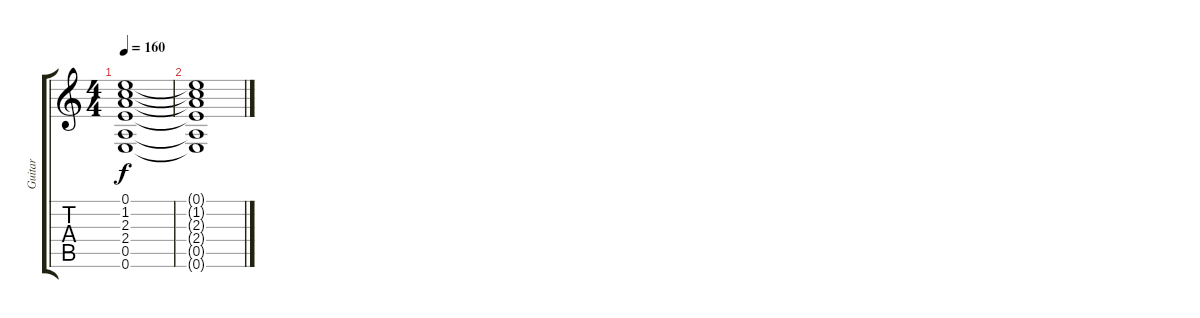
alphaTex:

\track ("Guitar" "Guitar") {instrument overdrivenguitar}
\staff {score tabs}
\tuning (E4 B3 G3 D3 A2 E2) {hide}
\ts (4 4)
\tempo 160
\clef g2
\ks c
(0.1 1.2 2.3 2.4 0.5 0.6).1{dy f} |
(0.1{t} 1.2{t} 2.3{t} 2.4{t} 0.5{t} 0.6{t}).1
